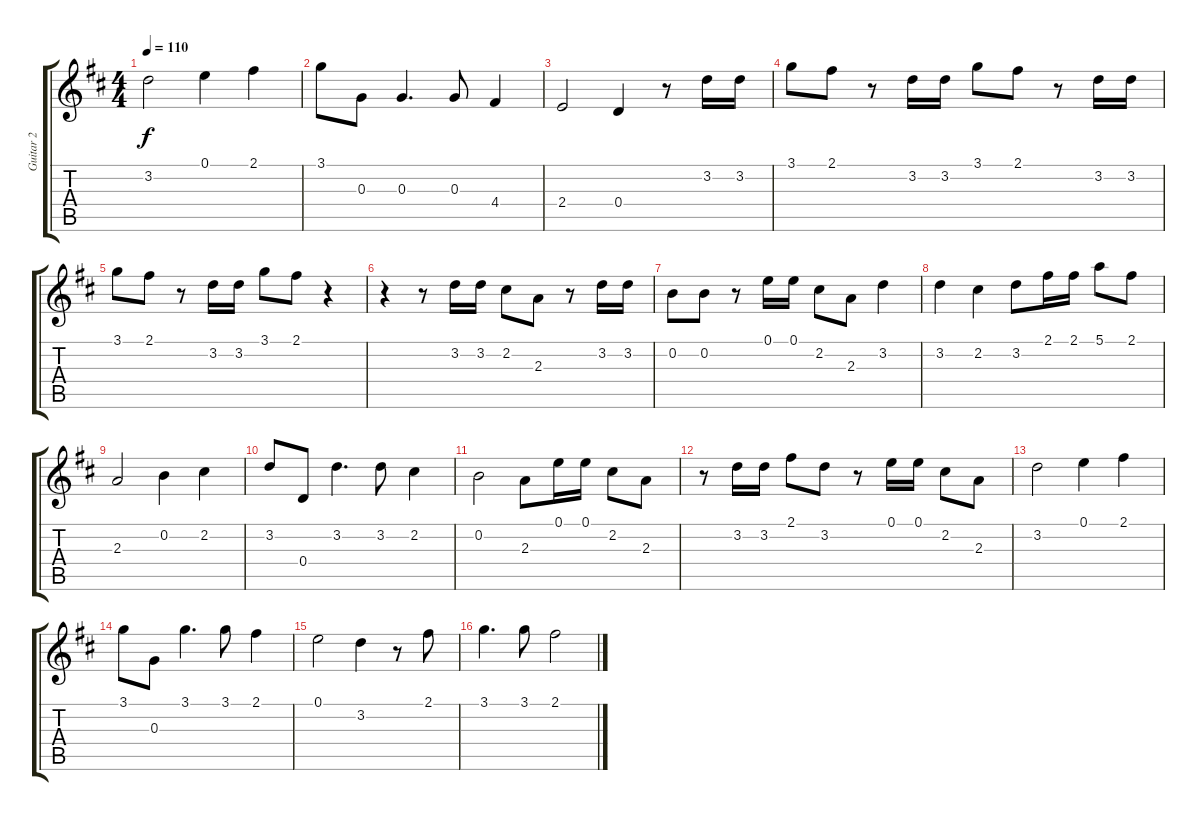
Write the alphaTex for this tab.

\track ("Guitar 2" "Guitar 2") {instrument electricguitarjazz}
\staff {score tabs}
\tuning (E4 B3 G3 D3 A2 E2) {hide}
\ts (4 4)
\tempo 110
\clef g2
\ks d
3.2.2{dy f} 0.1.4 2.1.4 |
3.1.8 0.3.8 0.3.4{d} 0.3.8 4.4.4 |
2.4.2 0.4.4 r.8 3.2.16 3.2.16 |
3.1.8 2.1.8 r.8 3.2.16 3.2.16 3.1.8 2.1.8 r.8 3.2.16 3.2.16 |
3.1.8 2.1.8 r.8 3.2.16 3.2.16 3.1.8 2.1.8 r.4 |
r.4 r.8 3.2.16 3.2.16 2.2.8 2.3.8 r.8 3.2.16 3.2.16 |
0.2.8 0.2.8 r.8 0.1.16 0.1.16 2.2.8 2.3.8 3.2.4 |
3.2.4 2.2.4 3.2.8 2.1.16 2.1.16 5.1.8 2.1.8 |
2.3.2 0.2.4 2.2.4 |
3.2.8 0.4.8 3.2.4{d} 3.2.8 2.2.4 |
0.2.2 2.3.8 0.1.16 0.1.16 2.2.8 2.3.8 |
r.8 3.2.16 3.2.16 2.1.8 3.2.8 r.8 0.1.16 0.1.16 2.2.8 2.3.8 |
3.2.2 0.1.4 2.1.4 |
3.1.8 0.3.8 3.1.4{d} 3.1.8 2.1.4 |
0.1.2 3.2.4 r.8 2.1.8 |
3.1.4{d} 3.1.8 2.1.2
